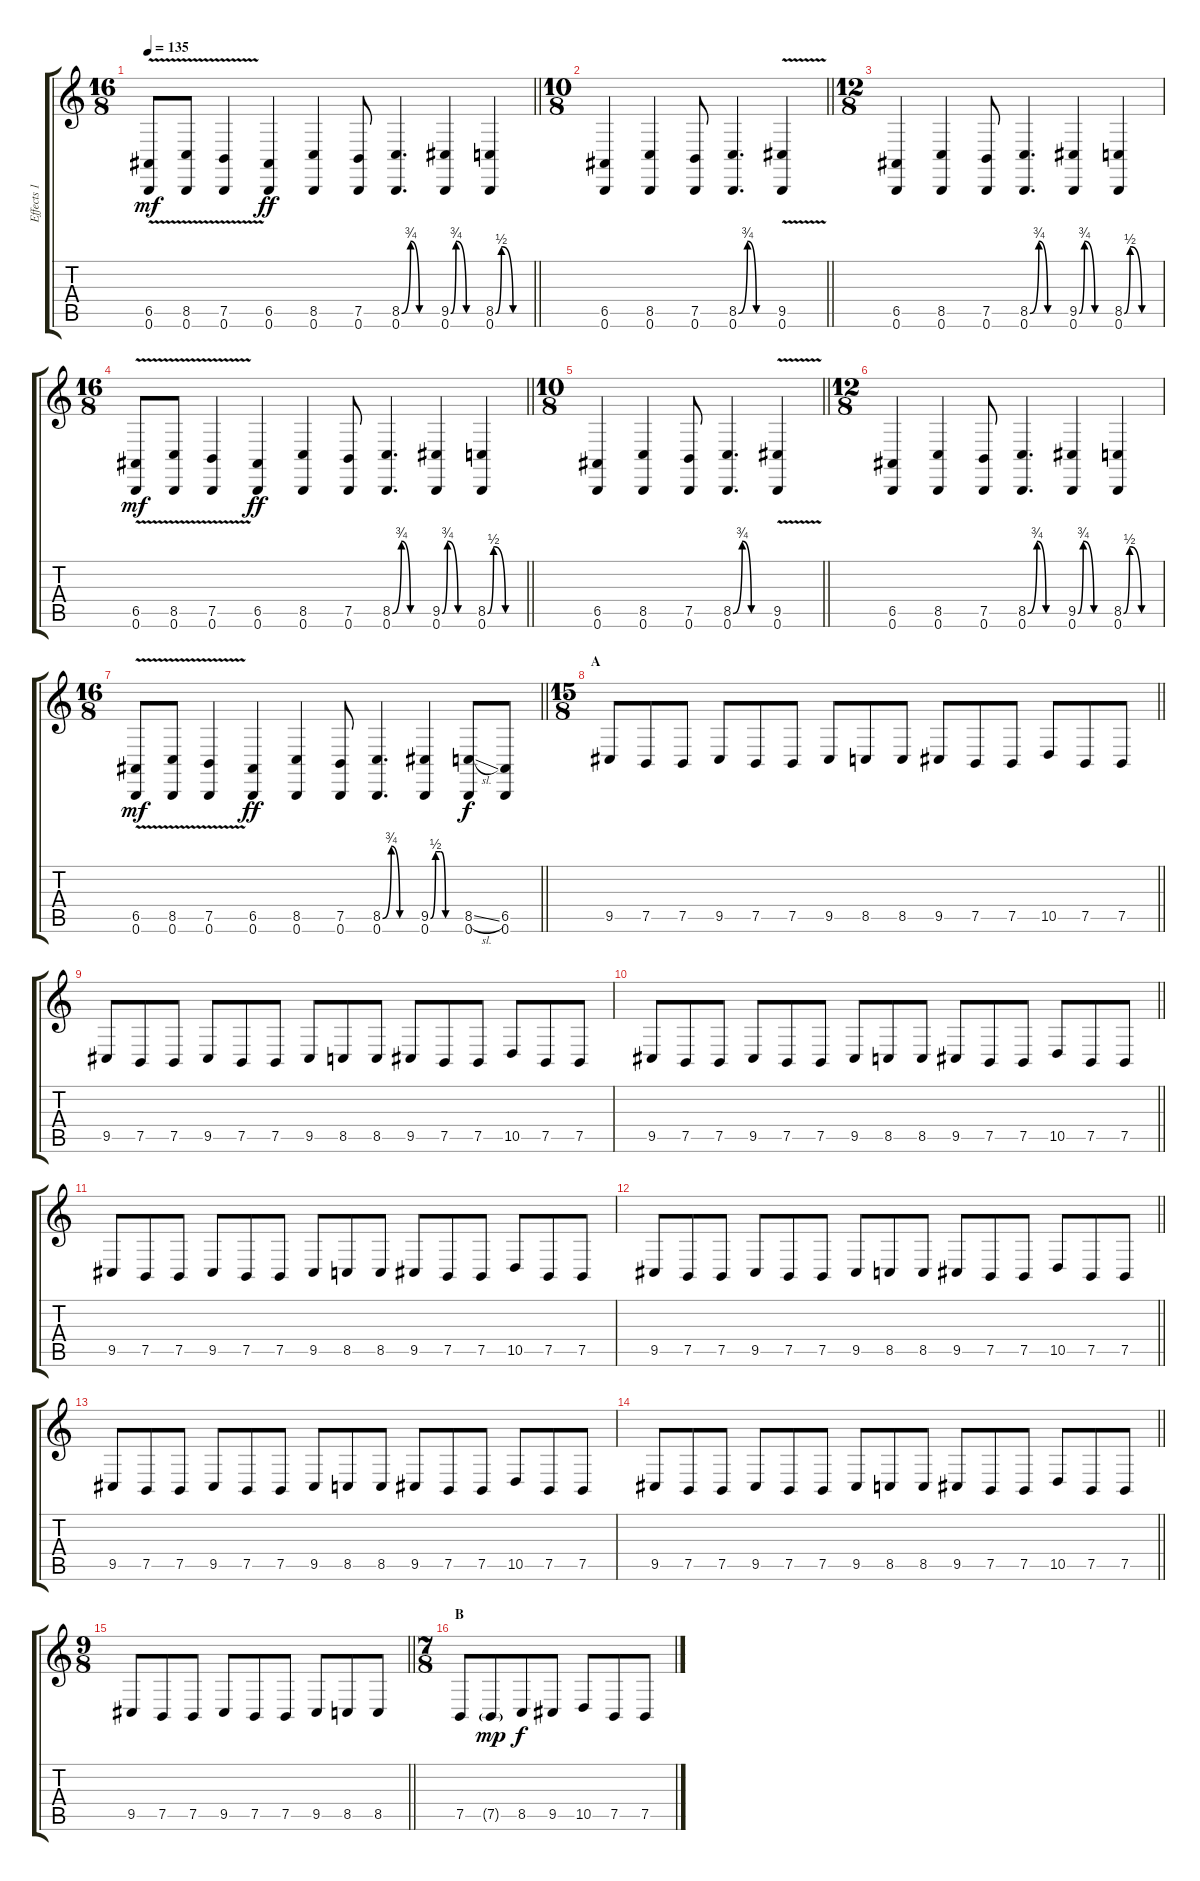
\track ("Effects 1" "Effects 1") {instrument lead2sawtooth}
\staff {score tabs}
\tuning (B3 Gb3 D3 A2 E2 B1) {hide}
\ts (16 8)
\tempo 135
\clef g2
\barLineRight lightlight
\ks c
(6.5 0.6{v}).8{dy mf} (8.5 0.6{v}).8 (7.5 0.6{v}).4 (6.5 0.6).4{dy ff} (8.5 0.6).4 (7.5 0.6).8 (8.5{be (custom 0 0 15 3 30 0 60 0)} 0.6).4{d} (9.5{be (custom 0 0 10 3 30 0 60 0)} 0.6).4 (8.5{be (custom 0 0 10 2 30 0 60 0)} 0.6).4 |
\ts (10 8)
\section ("" "")
\barLineRight lightlight
(6.5 0.6).4 (8.5 0.6).4 (7.5 0.6).8 (8.5{be (custom 0 0 15 3 30 0 60 0)} 0.6).4{d} (9.5{v} 0.6).4 |
\ts (12 8)
(6.5 0.6).4 (8.5 0.6).4 (7.5 0.6).8 (8.5{be (custom 0 0 15 3 30 0 60 0)} 0.6).4{d} (9.5{be (custom 0 0 10 3 30 0 60 0)} 0.6).4 (8.5{be (custom 0 0 10 2 30 0 60 0)} 0.6).4 |
\ts (16 8)
\barLineRight lightlight
(6.5 0.6{v}).8{dy mf} (8.5 0.6{v}).8 (7.5 0.6{v}).4 (6.5 0.6).4{dy ff} (8.5 0.6).4 (7.5 0.6).8 (8.5{be (custom 0 0 15 3 30 0 60 0)} 0.6).4{d} (9.5{be (custom 0 0 10 3 30 0 60 0)} 0.6).4 (8.5{be (custom 0 0 10 2 30 0 60 0)} 0.6).4 |
\ts (10 8)
\section ("" "")
\barLineRight lightlight
(6.5 0.6).4 (8.5 0.6).4 (7.5 0.6).8 (8.5{be (custom 0 0 15 3 30 0 60 0)} 0.6).4{d} (9.5{v} 0.6).4 |
\ts (12 8)
(6.5 0.6).4 (8.5 0.6).4 (7.5 0.6).8 (8.5{be (custom 0 0 15 3 30 0 60 0)} 0.6).4{d} (9.5{be (custom 0 0 10 3 30 0 60 0)} 0.6).4 (8.5{be (custom 0 0 10 2 30 0 60 0)} 0.6).4 |
\ts (16 8)
\barLineRight lightlight
(6.5 0.6{v}).8{dy mf} (8.5 0.6{v}).8 (7.5 0.6{v}).4 (6.5 0.6).4{dy ff} (8.5 0.6).4 (7.5 0.6).8 (8.5{be (custom 0 0 15 3 30 0 60 0)} 0.6).4{d} (9.5{be (custom 0 0 10 2 20 2 30 0 60 0)} 0.6).4 (8.5{sl} 0.6).8{dy f} (6.5 0.6).8 |
\ts (15 8)
\section ("" "A")
\barLineRight lightlight
9.5.8 7.5.8 7.5.8 9.5.8 7.5.8 7.5.8 9.5.8 8.5.8 8.5.8 9.5.8 7.5.8 7.5.8 10.5.8 7.5.8 7.5.8 |
9.5.8 7.5.8 7.5.8 9.5.8 7.5.8 7.5.8 9.5.8 8.5.8 8.5.8 9.5.8 7.5.8 7.5.8 10.5.8 7.5.8 7.5.8 |
\barLineRight lightlight
9.5.8 7.5.8 7.5.8 9.5.8 7.5.8 7.5.8 9.5.8 8.5.8 8.5.8 9.5.8 7.5.8 7.5.8 10.5.8 7.5.8 7.5.8 |
9.5.8 7.5.8 7.5.8 9.5.8 7.5.8 7.5.8 9.5.8 8.5.8 8.5.8 9.5.8 7.5.8 7.5.8 10.5.8 7.5.8 7.5.8 |
\barLineRight lightlight
9.5.8 7.5.8 7.5.8 9.5.8 7.5.8 7.5.8 9.5.8 8.5.8 8.5.8 9.5.8 7.5.8 7.5.8 10.5.8 7.5.8 7.5.8 |
9.5.8 7.5.8 7.5.8 9.5.8 7.5.8 7.5.8 9.5.8 8.5.8 8.5.8 9.5.8 7.5.8 7.5.8 10.5.8 7.5.8 7.5.8 |
\barLineRight lightlight
9.5.8 7.5.8 7.5.8 9.5.8 7.5.8 7.5.8 9.5.8 8.5.8 8.5.8 9.5.8 7.5.8 7.5.8 10.5.8 7.5.8 7.5.8 |
\ts (9 8)
\barLineRight lightlight
9.5.8 7.5.8 7.5.8 9.5.8 7.5.8 7.5.8 9.5.8 8.5.8 8.5.8 |
\ts (7 8)
\section ("" "B")
7.5.8 7.5{g}.8{dy mp} 8.5.8{dy f} 9.5.8 10.5.8 7.5.8 7.5.8
